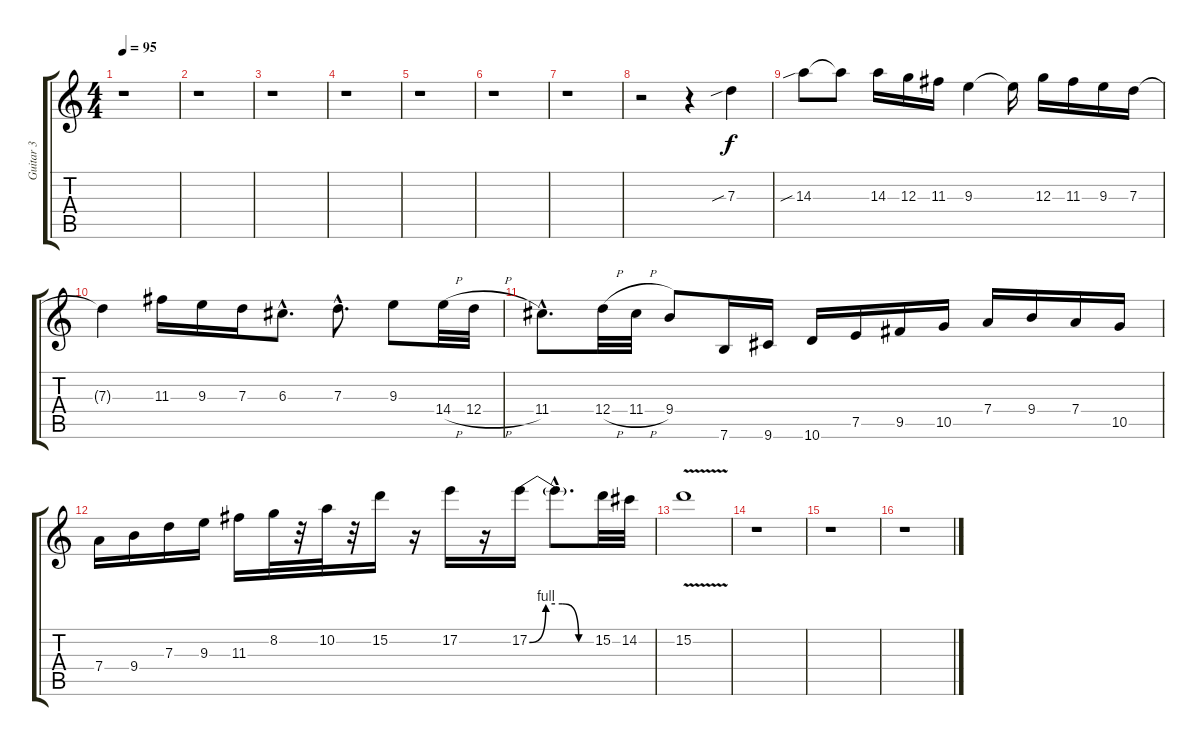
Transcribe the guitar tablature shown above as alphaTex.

\track ("Guitar 3" "Guitar 3") {instrument overdrivenguitar}
\staff {score tabs}
\tuning (E4 B3 G3 D3 A2 E2) {hide}
\ts (4 4)
\tempo 95
\clef g2
\ks c
r.1{dy f} |
r.1 |
r.1 |
r.1 |
r.1 |
r.1 |
r.1 |
r.2 r.4 7.3{sib}.4 |
14.3{sib}.8 14.3{t}.8 14.3.16 12.3.16 11.3.16 9.3.4 9.3{t}.16 12.3.16 11.3.16 9.3.16 7.3.16 |
7.3{t}.4 11.3.16 9.3.16 7.3.16 6.3{hac}.8{d} 7.3{hac}.8{d} 9.3.8 14.4{h}.32 12.4{h}.32 |
11.4{hac}.8{d} 12.4{h}.32 11.4{h}.32 9.4.8 7.6.16 9.6.16 10.6.16 7.5.16 9.5.16 10.5.16 7.4.16 9.4.16 7.4.16 10.5.16 |
7.4.16 9.4.16 7.3.16 9.3.16 11.3.16 8.2.32 r.32 10.2.32 r.32 15.2.16 r.16 17.2.16 r.16 17.2{be (custom 0 0 15 4 30 4 45 0 60 0)}.16 17.2{hac t}.8{d} 15.2.32 14.2.32 |
15.2{v}.1 |
r.1 |
r.1 |
r.1
